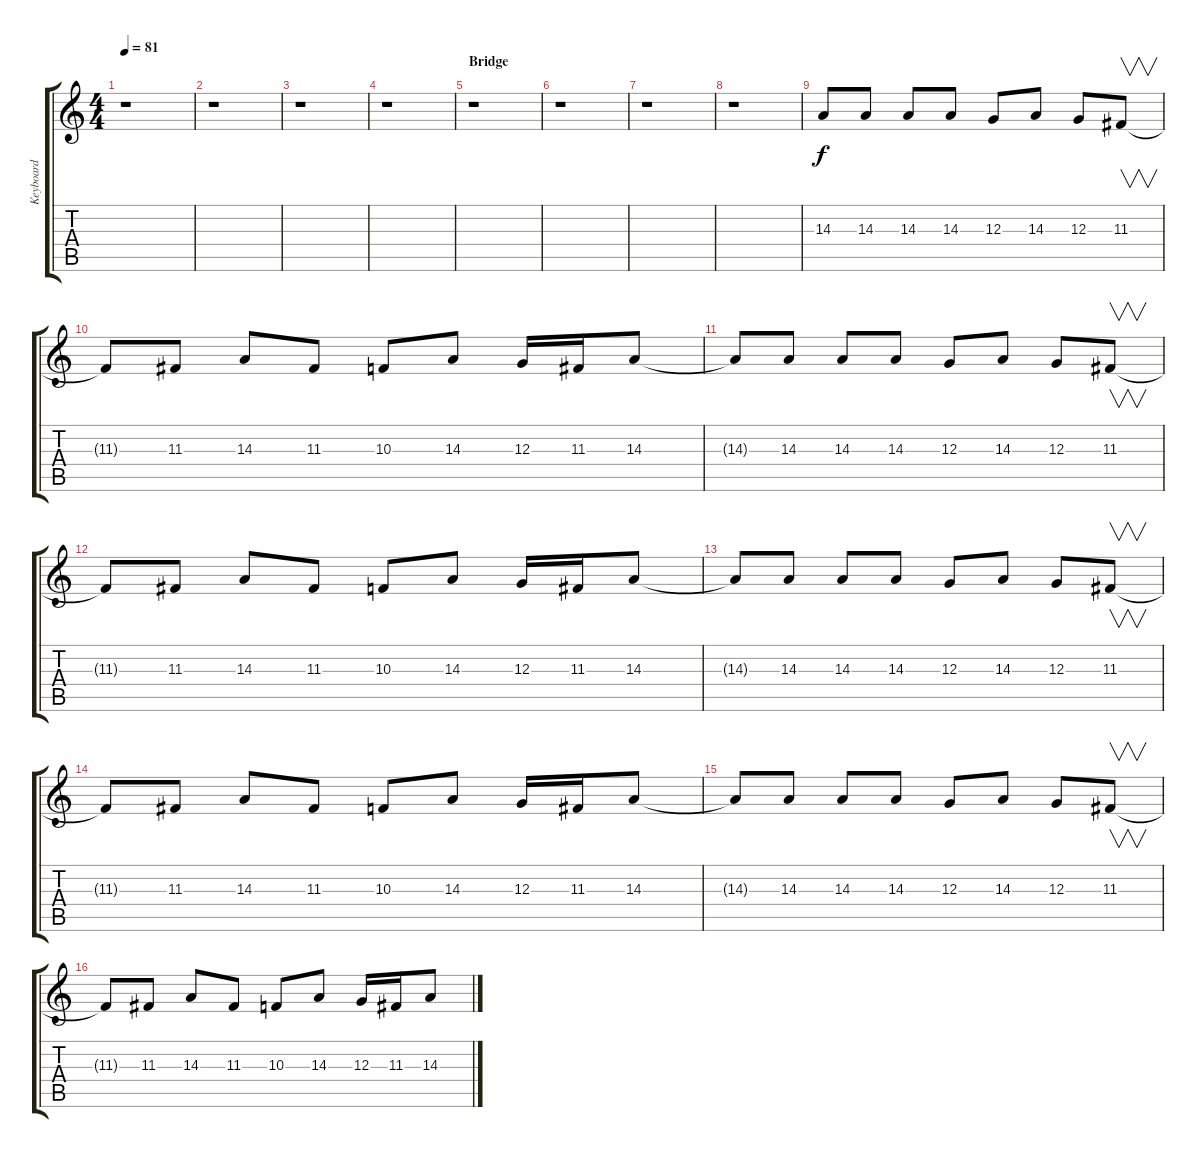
\track ("Keyboard" "Keyboard") {instrument synthstrings1}
\staff {score tabs}
\tuning (E4 B3 G3 D3 A2 E2) {hide}
\ts (4 4)
\tempo 81
\clef g2
\ks c
r.1{dy f} |
r.1 |
r.1 |
r.1 |
\section ("" "Bridge ")
r.1 |
r.1 |
r.1 |
r.1 |
14.3.8{volume 11 balance 16 instrument guitarharmonics} 14.3.8 14.3.8 14.3.8 12.3.8 14.3.8 12.3.8 11.3.8{v} |
11.3{t}.8 11.3.8 14.3.8 11.3.8 10.3.8 14.3.8 12.3.16 11.3.16 14.3.8 |
14.3{t}.8 14.3.8 14.3.8 14.3.8 12.3.8 14.3.8 12.3.8 11.3.8{v} |
11.3{t}.8 11.3.8 14.3.8 11.3.8 10.3.8 14.3.8 12.3.16 11.3.16 14.3.8 |
14.3{t}.8 14.3.8 14.3.8 14.3.8 12.3.8 14.3.8 12.3.8 11.3.8{v} |
11.3{t}.8 11.3.8 14.3.8 11.3.8 10.3.8 14.3.8 12.3.16 11.3.16 14.3.8 |
14.3{t}.8 14.3.8 14.3.8 14.3.8 12.3.8 14.3.8 12.3.8 11.3.8{v} |
11.3{t}.8 11.3.8 14.3.8 11.3.8 10.3.8 14.3.8 12.3.16 11.3.16 14.3.8
